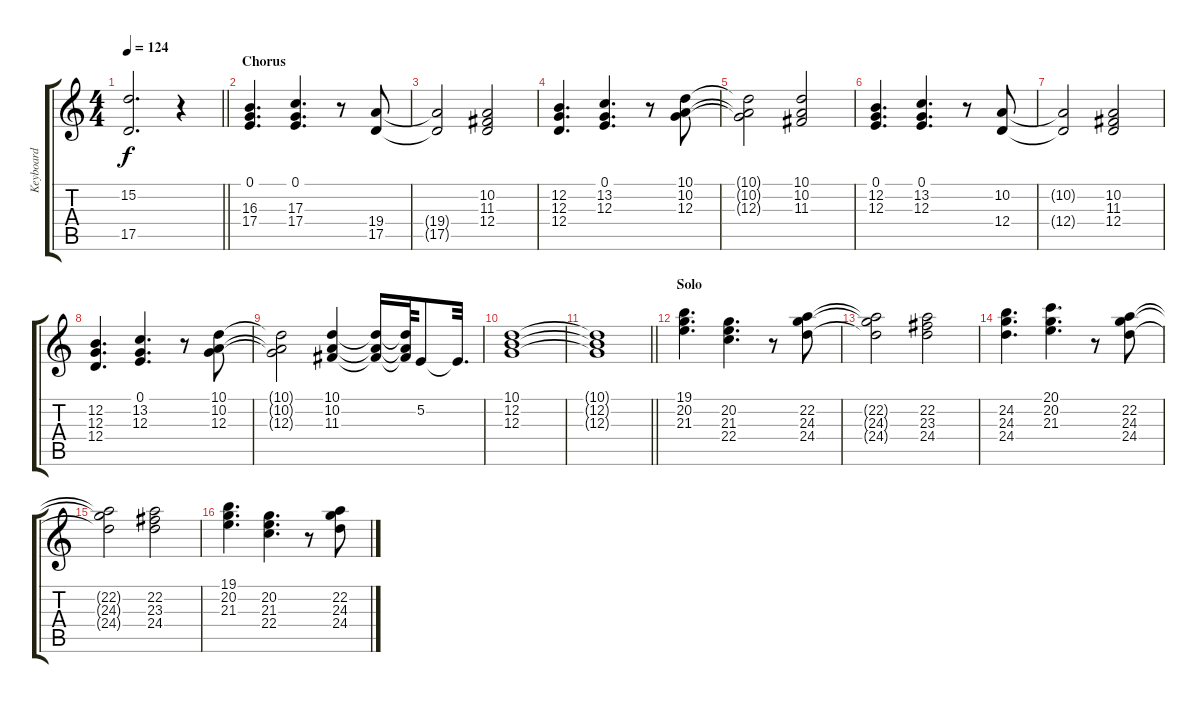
\track ("Keyboard" "Keyboard") {instrument synthstrings1}
\staff {score tabs}
\tuning (E4 B3 G3 D3 A2 E2) {hide}
\ts (4 4)
\tempo 124
\clef g2
\barLineRight lightlight
\ks c
(15.2 17.5).2{d dy f} r.4 |
\section ("" "Chorus")
(0.1 16.3 17.4).4{d} (0.1 17.3 17.4).4{d} r.8 (19.4 17.5).8 |
(19.4{t} 17.5{t}).2 (10.2 11.3 12.4).2 |
(12.2 12.3 12.4).4{d} (0.1 13.2 12.3).4{d} r.8 (10.1 10.2 12.3).8 |
(10.1{t} 10.2{t} 12.3{t}).2 (10.1 10.2 11.3).2 |
(0.1 12.2 12.3).4{d} (0.1 13.2 12.3).4{d} r.8 (10.2 12.4).8 |
(10.2{t} 12.4{t}).2 (10.2 11.3 12.4).2 |
(12.2 12.3 12.4).4{d} (0.1 13.2 12.3).4{d} r.8 (10.1 10.2 12.3).8 |
(10.1{t} 10.2{t} 12.3{t}).2 (10.1 10.2 11.3).4 (10.1{t} 10.2{t} 11.3{t}).16 (10.1{t} 10.2{t} 11.3{t}).64 5.2.8 5.2{t}.32{d} |
(10.1 12.2 12.3).1 |
\barLineRight lightlight
(10.1{t} 12.2{t} 12.3{t}).1 |
\section ("" "Solo")
(19.1 20.2 21.3).4{d} (20.2 21.3 22.4).4{d} r.8 (22.2 24.3 24.4).8 |
(22.2{t} 24.3{t} 24.4{t}).2 (22.2 23.3 24.4).2 |
(24.2 24.3 24.4).4{d} (20.1 20.2 21.3).4{d} r.8 (22.2 24.3 24.4).8 |
(22.2{t} 24.3{t} 24.4{t}).2 (22.2 23.3 24.4).2 |
(19.1 20.2 21.3).4{d} (20.2 21.3 22.4).4{d} r.8 (22.2 24.3 24.4).8
